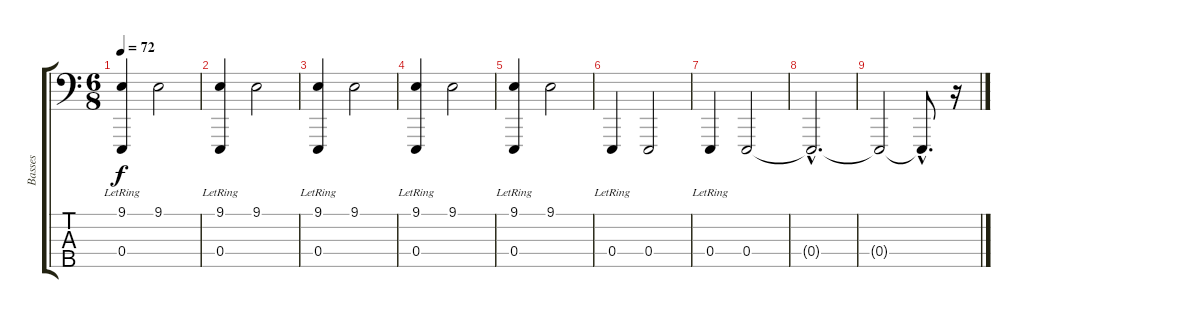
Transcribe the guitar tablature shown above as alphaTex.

\track ("Basses" "Basses") {instrument stringensemble1}
\staff {score tabs}
\tuning (G2 D2 A1 E1 B0) {hide}
\ts (6 8)
\tempo 72
\clef f4
\ks c
(9.1 0.4{lr}).4{dy f} 9.1.2 |
(9.1 0.4{lr}).4 9.1.2 |
(9.1 0.4{lr}).4 9.1.2 |
(9.1 0.4{lr}).4 9.1.2 |
(9.1 0.4{lr}).4 9.1.2 |
0.4{lr}.4 0.4.2 |
0.4{lr}.4 0.4.2 |
0.4{hac t}.2{d} |
0.4{t}.2 0.4{hac t}.8{d} r.16
